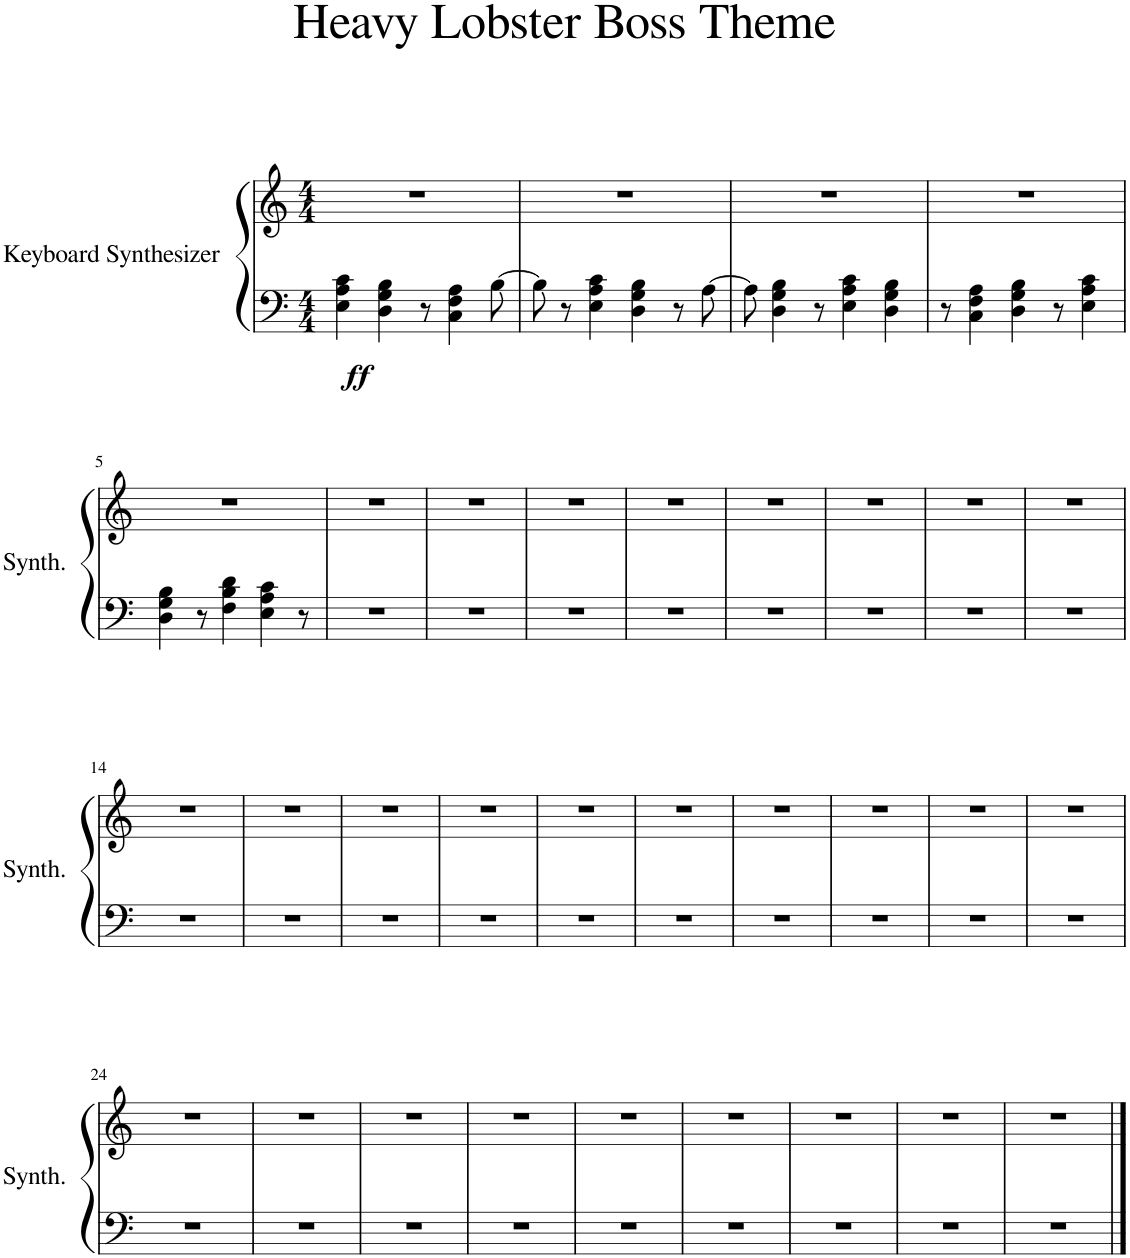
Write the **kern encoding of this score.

**kern	**kern	**dynam
*part1	*part1	*part1
*staff2	*staff1	*staff1/2
*I"Keyboard Synthesizer	*	*
*I'Synth.	*	*
*clefF4	*clefG2	*
*k[]	*k[]	*
*M4/4	*M4/4	*
=1	=1	=1
!	!	!LO:DY:b=2
4E\ 4A\ 4c\	1r	ff
4D\ 4G\ 4B\	.	.
8r	.	.
4C\ 4F\ 4A\	.	.
[8B\	.	.
=2	=2	=2
8B\]	1r	.
8r	.	.
4E\ 4A\ 4c\	.	.
4D\ 4G\ 4B\	.	.
8r	.	.
[8A\	.	.
=3	=3	=3
8A\]	1r	.
4D\ 4G\ 4B\	.	.
8r	.	.
4E\ 4A\ 4c\	.	.
4D\ 4G\ 4B\	.	.
=4	=4	=4
8r	1r	.
4C\ 4F\ 4A\	.	.
4D\ 4G\ 4B\	.	.
8r	.	.
4E\ 4A\ 4c\	.	.
!!LO:LB:g=z
=5	=5	=5
4D\ 4G\ 4B\	1r	.
8r	.	.
4F\ 4B\ 4d\	.	.
4E\ 4A\ 4c\	.	.
8r	.	.
=6	=6	=6
1r	1r	.
=7	=7	=7
1r	1r	.
=8	=8	=8
1r	1r	.
=9	=9	=9
1r	1r	.
=10	=10	=10
1r	1r	.
=11	=11	=11
1r	1r	.
=12	=12	=12
1r	1r	.
=13	=13	=13
1r	1r	.
!!LO:LB:g=z
=14	=14	=14
1r	1r	.
=15	=15	=15
1r	1r	.
=16	=16	=16
1r	1r	.
=17	=17	=17
1r	1r	.
=18	=18	=18
1r	1r	.
=19	=19	=19
1r	1r	.
=20	=20	=20
1r	1r	.
=21	=21	=21
1r	1r	.
=22	=22	=22
1r	1r	.
=23	=23	=23
1r	1r	.
!!LO:LB:g=z
=24	=24	=24
1r	1r	.
=25	=25	=25
1r	1r	.
=26	=26	=26
1r	1r	.
=27	=27	=27
1r	1r	.
=28	=28	=28
1r	1r	.
=29	=29	=29
1r	1r	.
=30	=30	=30
1r	1r	.
=31	=31	=31
1r	1r	.
=32	=32	=32
1r	1r	.
==	==	==
*-	*-	*-
